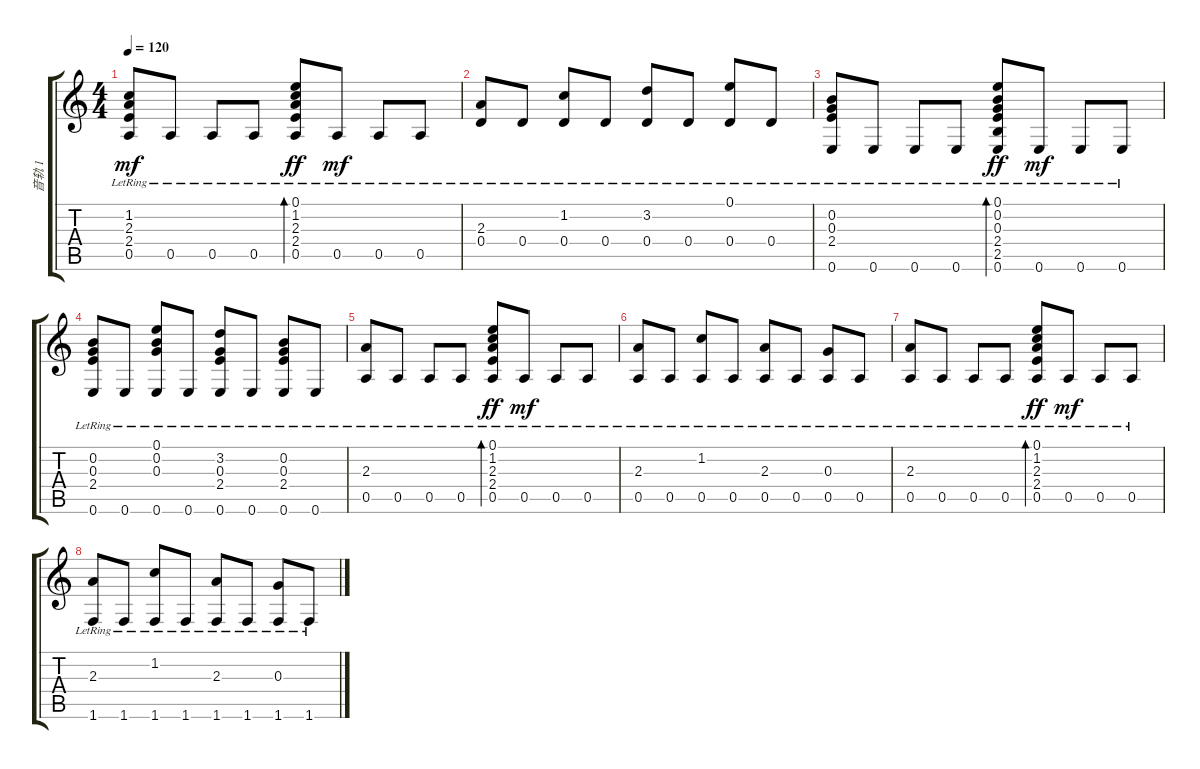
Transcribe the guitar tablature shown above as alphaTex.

\track ("音轨 1" "音轨 1") {instrument acousticguitarnylon}
\staff {score tabs}
\tuning (E4 B3 G3 D3 A2 E2) {hide}
\ts (4 4)
\tempo 120
\clef g2
\ks c
(1.2{lr} 2.3{lr} 2.4{lr} 0.5{lr}).8{dy mf} 0.5{lr}.8 0.5{lr}.8 0.5{lr}.8 (0.1{lr} 1.2{lr} 2.3{lr} 2.4{lr} 0.5{lr}).8{bd 120 dy ff} 0.5{lr}.8{dy mf} 0.5{lr}.8 0.5{lr}.8 |
(2.3{lr} 0.4{lr}).8 0.4{lr}.8 (1.2{lr} 0.4{lr}).8 0.4{lr}.8 (3.2{lr} 0.4{lr}).8 0.4{lr}.8 (0.1{lr} 0.4{lr}).8 0.4{lr}.8 |
(0.2{lr} 0.3{lr} 2.4{lr} 0.6{lr}).8 0.6{lr}.8 0.6{lr}.8 0.6{lr}.8 (0.1{lr} 0.2{lr} 0.3{lr} 2.4{lr} 2.5{lr} 0.6{lr}).8{bd 120 dy ff} 0.6{lr}.8{dy mf} 0.6{lr}.8 0.6{lr}.8 |
(0.2{lr} 0.3{lr} 2.4{lr} 0.6{lr}).8 0.6{lr}.8 (0.1{lr} 0.2{lr} 0.3{lr} 0.6{lr}).8 0.6{lr}.8 (3.2{lr} 0.3{lr} 2.4{lr} 0.6{lr}).8 0.6{lr}.8 (0.2{lr} 0.3{lr} 2.4{lr} 0.6{lr}).8 0.6{lr}.8 |
(2.3{lr} 0.5{lr}).8 0.5{lr}.8 0.5{lr}.8 0.5{lr}.8 (0.1{lr} 1.2{lr} 2.3{lr} 2.4{lr} 0.5{lr}).8{bd 120 dy ff} 0.5{lr}.8{dy mf} 0.5{lr}.8 0.5{lr}.8 |
(2.3{lr} 0.5{lr}).8 0.5{lr}.8 (1.2{lr} 0.5{lr}).8 0.5{lr}.8 (2.3{lr} 0.5{lr}).8 0.5{lr}.8 (0.3{lr} 0.5{lr}).8 0.5{lr}.8 |
(2.3{lr} 0.5{lr}).8 0.5{lr}.8 0.5{lr}.8 0.5{lr}.8 (0.1{lr} 1.2{lr} 2.3{lr} 2.4{lr} 0.5{lr}).8{bd 120 dy ff} 0.5{lr}.8{dy mf} 0.5{lr}.8 0.5{lr}.8 |
(2.3{lr} 1.6{lr}).8 1.6{lr}.8 (1.2{lr} 1.6{lr}).8 1.6{lr}.8 (2.3{lr} 1.6{lr}).8 1.6{lr}.8 (0.3{lr} 1.6{lr}).8 1.6{lr}.8
